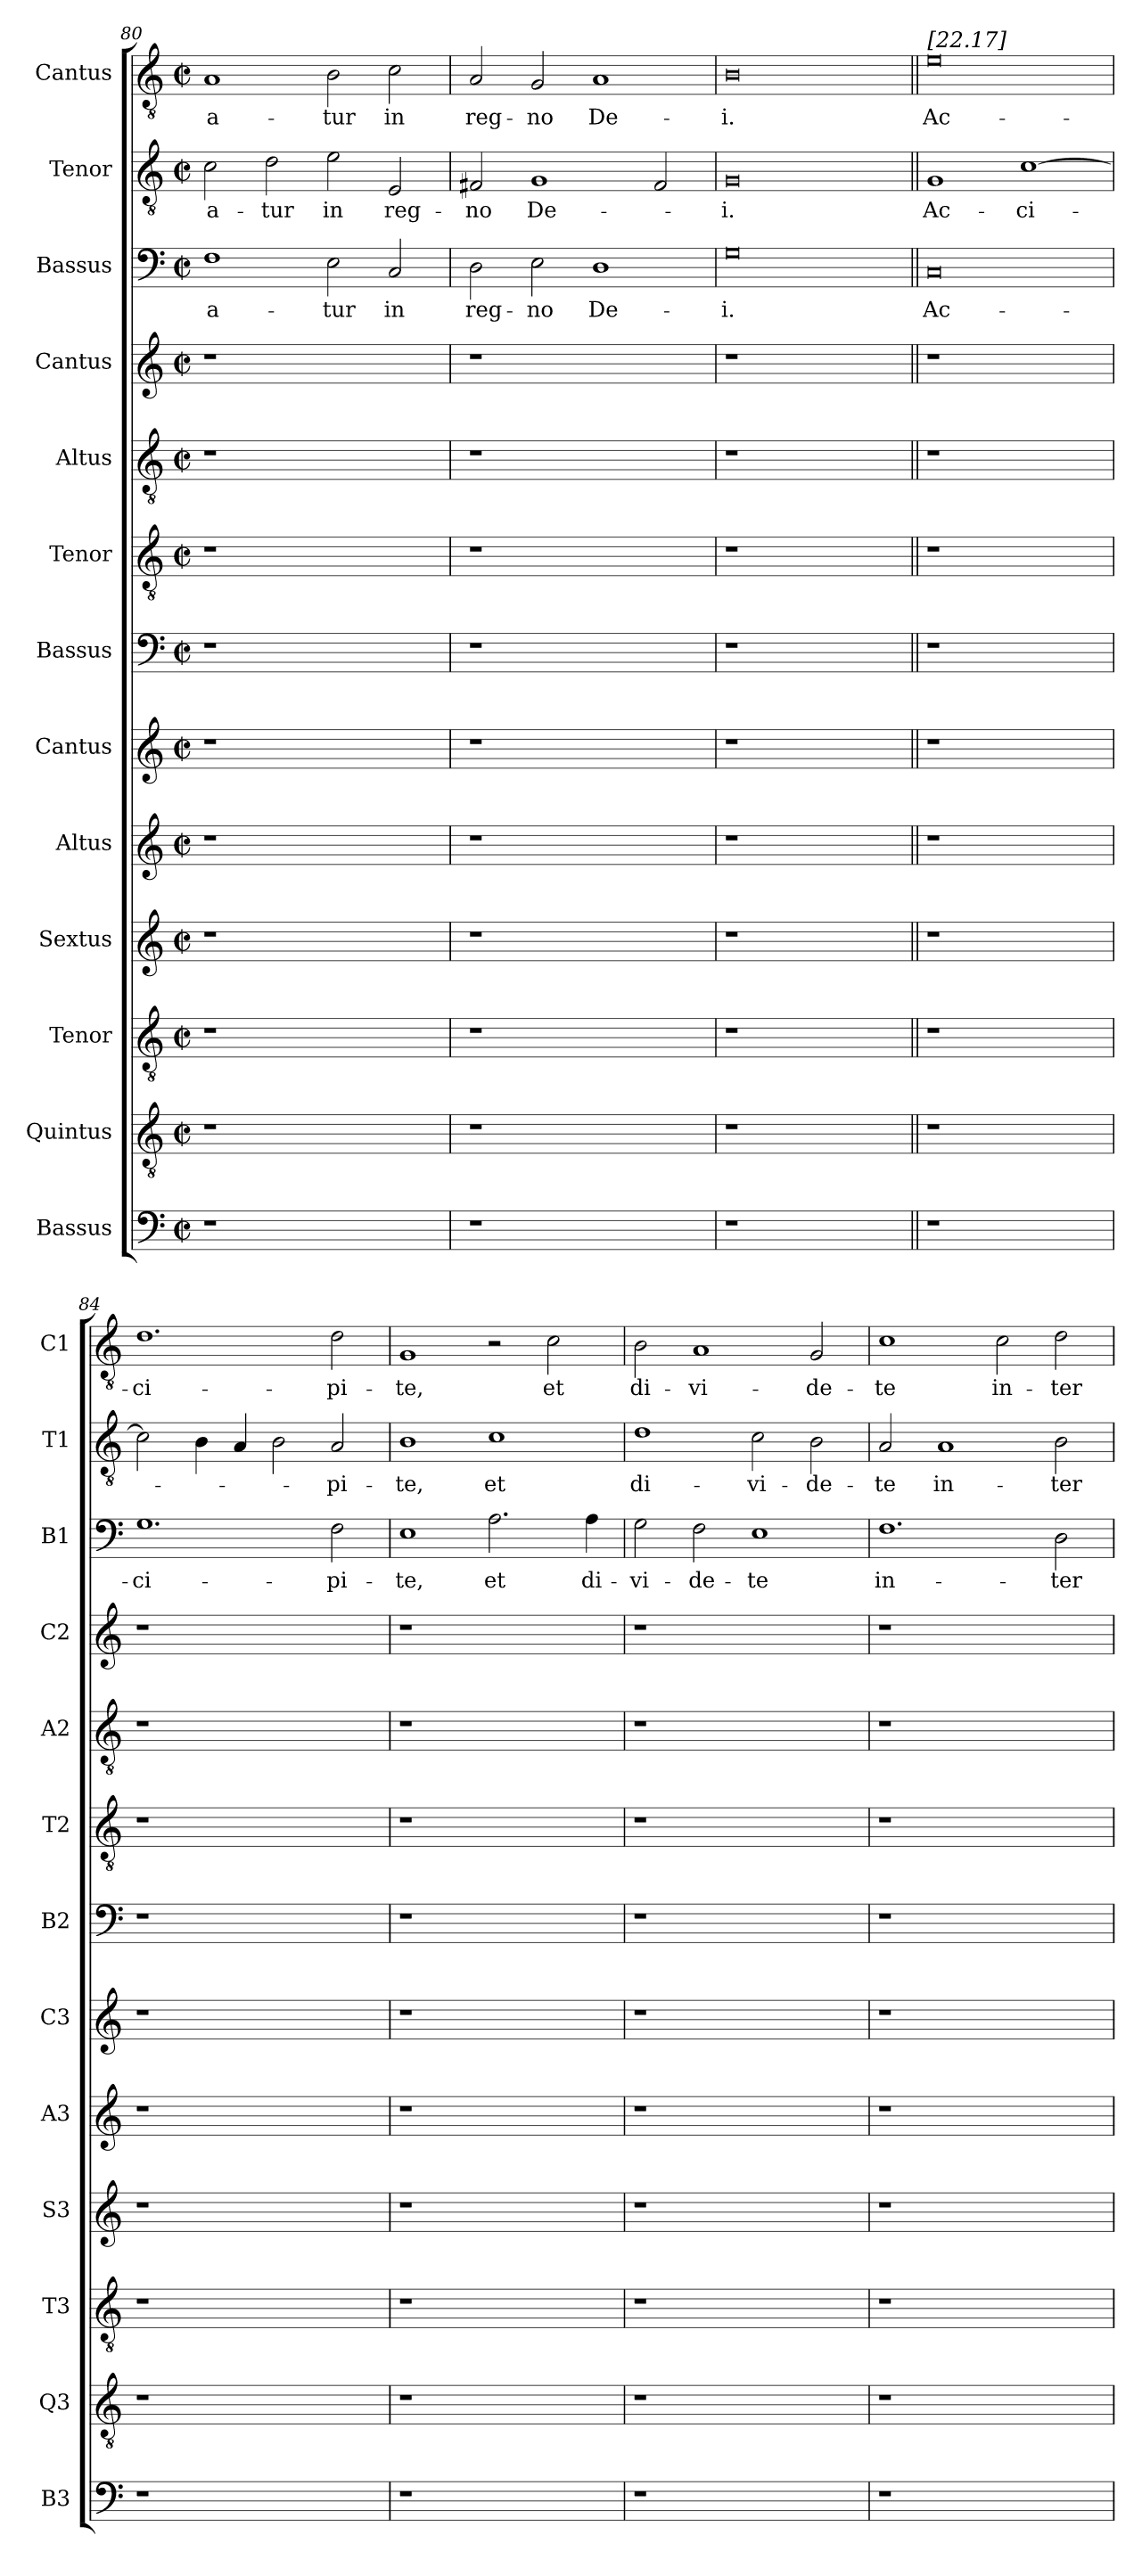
**kern	**kern	**kern	**kern	**kern	**kern	**kern	**kern	**kern	**kern	**kern	**text	**kern	**text	**kern	**text
*part13	*part12	*part11	*part10	*part9	*part8	*part7	*part6	*part5	*part4	*part3	*part3	*part2	*part2	*part1	*part1
*staff13	*staff12	*staff11	*staff10	*staff9	*staff8	*staff7	*staff6	*staff5	*staff4	*staff3	*staff3	*staff2	*staff2	*staff1	*staff1
*I"Bassus	*I"Quintus	*I"Tenor	*I"Sextus	*I"Altus	*I"Cantus	*I"Bassus	*I"Tenor	*I"Altus	*I"Cantus	*I"Bassus	*	*I"Tenor	*	*I"Cantus	*
*I'B3	*I'Q3	*I'T3	*I'S3	*I'A3	*I'C3	*I'B2	*I'T2	*I'A2	*I'C2	*I'B1	*	*I'T1	*	*I'C1	*
*clefF4	*clefGv2	*clefGv2	*clefG2	*clefG2	*clefG2	*clefF4	*clefGv2	*clefGv2	*clefG2	*clefF4	*	*clefGv2	*	*clefGv2	*
*k[]	*k[]	*k[]	*k[]	*k[]	*k[]	*k[]	*k[]	*k[]	*k[]	*k[]	*	*k[]	*	*k[]	*
*C:	*C:	*C:	*C:	*C:	*C:	*C:	*C:	*C:	*C:	*C:	*	*C:	*	*C:	*
*M2/2	*M2/2	*M2/2	*M2/2	*M2/2	*M2/2	*M2/2	*M2/2	*M2/2	*M2/2	*M2/2	*	*M2/2	*	*M2/2	*
*met(c|)	*met(c|)	*met(c|)	*met(c|)	*met(c|)	*met(c|)	*met(c|)	*met(c|)	*met(c|)	*met(c|)	*met(c|)	*	*met(c|)	*	*met(c|)	*
=80	=80	=80	=80	=80	=80	=80	=80	=80	=80	=80	=80	=80	=80	=80	=80
!	!	!	!	!	!	!	!	!	!	!	!LO:LY:b	!	!	!	!
!	!	!	!	!	!	!	!	!	!	!	!	!	!LO:LY:b	!	!
!	!	!	!	!	!	!	!	!	!	!	!	!	!	!	!LO:LY:b
1r	1r	1r	1r	1r	1r	1r	1r	1r	1r	1F	-a-	2c\	-a-	1A	-a-
!	!	!	!	!	!	!	!	!	!	!	!	!	!LO:LY:b	!	!
.	.	.	.	.	.	.	.	.	.	.	.	2d\	-tur	.	.
!	!	!	!	!	!	!	!	!	!	!	!LO:LY:b	!	!	!	!
!	!	!	!	!	!	!	!	!	!	!	!	!	!LO:LY:b	!	!
!	!	!	!	!	!	!	!	!	!	!	!	!	!	!	!LO:LY:b
1ryy	1ryy	1ryy	1ryy	1ryy	1ryy	1ryy	1ryy	1ryy	1ryy	2E\	-tur	2e\	in	2B\	-tur
!	!	!	!	!	!	!	!	!	!	!	!LO:LY:b	!	!	!	!
!	!	!	!	!	!	!	!	!	!	!	!	!	!LO:LY:b	!	!
!	!	!	!	!	!	!	!	!	!	!	!	!	!	!	!LO:LY:b
.	.	.	.	.	.	.	.	.	.	2C/	in	2E/	reg-	2c\	in
=81	=81	=81	=81	=81	=81	=81	=81	=81	=81	=81	=81	=81	=81	=81	=81
!	!	!	!	!	!	!	!	!	!	!	!LO:LY:b	!	!	!	!
!	!	!	!	!	!	!	!	!	!	!	!	!	!LO:LY:b	!	!
!	!	!	!	!	!	!	!	!	!	!	!	!	!	!	!LO:LY:b
1r	1r	1r	1r	1r	1r	1r	1r	1r	1r	2D\	reg-	2F#X/	-no	2A/	reg-
!	!	!	!	!	!	!	!	!	!	!	!LO:LY:b	!	!	!	!
!	!	!	!	!	!	!	!	!	!	!	!	!	!LO:LY:b	!	!
!	!	!	!	!	!	!	!	!	!	!	!	!	!	!	!LO:LY:b
.	.	.	.	.	.	.	.	.	.	2E\	-no	1G	De-	2G/	-no
!	!	!	!	!	!	!	!	!	!	!	!LO:LY:b	!	!	!	!
!	!	!	!	!	!	!	!	!	!	!	!	!	!	!	!LO:LY:b
1ryy	1ryy	1ryy	1ryy	1ryy	1ryy	1ryy	1ryy	1ryy	1ryy	1D	De-	.	.	1A	De-
.	.	.	.	.	.	.	.	.	.	.	.	2F#/	.	.	.
=82	=82	=82	=82	=82	=82	=82	=82	=82	=82	=82	=82	=82	=82	=82	=82
!	!	!	!	!	!	!	!	!	!	!	!LO:LY:b	!	!	!	!
!	!	!	!	!	!	!	!	!	!	!	!	!	!LO:LY:b	!	!
!	!	!	!	!	!	!	!	!	!	!	!	!	!	!	!LO:LY:b
1r	1r	1r	1r	1r	1r	1r	1r	1r	1r	0G	-i.	0G	-i.	0B	-i.
1ryy	1ryy	1ryy	1ryy	1ryy	1ryy	1ryy	1ryy	1ryy	1ryy	.	.	.	.	.	.
!!LO:LB:g=z
=83||	=83||	=83||	=83||	=83||	=83||	=83||	=83||	=83||	=83||	=83||	=83||	=83||	=83||	=83||	=83||
!	!	!	!	!	!	!	!	!	!	!	!LO:LY:b	!	!	!	!
!	!	!	!	!	!	!	!	!	!	!	!	!	!LO:LY:b	!	!
!	!	!	!	!	!	!	!	!	!	!	!	!	!	!LO:TX:a:t=[22.17]	!
!	!	!	!	!	!	!	!	!	!	!	!	!	!	!	!LO:LY:b
1r	1r	1r	1r	1r	1r	1r	1r	1r	1r	0C	Ac-	1G	Ac-	0e	Ac-
!	!	!	!	!	!	!	!	!	!	!	!	!	!LO:LY:b	!	!
1ryy	1ryy	1ryy	1ryy	1ryy	1ryy	1ryy	1ryy	1ryy	1ryy	.	.	[1c	-ci-	.	.
=84	=84	=84	=84	=84	=84	=84	=84	=84	=84	=84	=84	=84	=84	=84	=84
!	!	!	!	!	!	!	!	!	!	!	!LO:LY:b	!	!	!	!
!	!	!	!	!	!	!	!	!	!	!	!	!	!	!	!LO:LY:b
1r	1r	1r	1r	1r	1r	1r	1r	1r	1r	1.G	-ci-	2c\]	.	1.d	-ci-
.	.	.	.	.	.	.	.	.	.	.	.	4B\	.	.	.
.	.	.	.	.	.	.	.	.	.	.	.	4A/	.	.	.
1ryy	1ryy	1ryy	1ryy	1ryy	1ryy	1ryy	1ryy	1ryy	1ryy	.	.	2B\	.	.	.
!	!	!	!	!	!	!	!	!	!	!	!LO:LY:b	!	!	!	!
!	!	!	!	!	!	!	!	!	!	!	!	!	!LO:LY:b	!	!
!	!	!	!	!	!	!	!	!	!	!	!	!	!	!	!LO:LY:b
.	.	.	.	.	.	.	.	.	.	2F\	-pi-	2A/	-pi-	2d\	-pi-
=85	=85	=85	=85	=85	=85	=85	=85	=85	=85	=85	=85	=85	=85	=85	=85
!	!	!	!	!	!	!	!	!	!	!	!LO:LY:b	!	!	!	!
!	!	!	!	!	!	!	!	!	!	!	!	!	!LO:LY:b	!	!
!	!	!	!	!	!	!	!	!	!	!	!	!	!	!	!LO:LY:b
1r	1r	1r	1r	1r	1r	1r	1r	1r	1r	1E	-te,	1B	-te,	1G	-te,
!	!	!	!	!	!	!	!	!	!	!	!LO:LY:b	!	!	!	!
!	!	!	!	!	!	!	!	!	!	!	!	!	!LO:LY:b	!	!
1ryy	1ryy	1ryy	1ryy	1ryy	1ryy	1ryy	1ryy	1ryy	1ryy	2.A\	et	1c	et	2r	.
!	!	!	!	!	!	!	!	!	!	!	!	!	!	!	!LO:LY:b
.	.	.	.	.	.	.	.	.	.	.	.	.	.	2c\	et
!	!	!	!	!	!	!	!	!	!	!	!LO:LY:b	!	!	!	!
.	.	.	.	.	.	.	.	.	.	4A\	di-	.	.	.	.
=86	=86	=86	=86	=86	=86	=86	=86	=86	=86	=86	=86	=86	=86	=86	=86
!	!	!	!	!	!	!	!	!	!	!	!LO:LY:b	!	!	!	!
!	!	!	!	!	!	!	!	!	!	!	!	!	!LO:LY:b	!	!
!	!	!	!	!	!	!	!	!	!	!	!	!	!	!	!LO:LY:b
1r	1r	1r	1r	1r	1r	1r	1r	1r	1r	2G\	-vi-	1d	di-	2B\	di-
!	!	!	!	!	!	!	!	!	!	!	!LO:LY:b	!	!	!	!
!	!	!	!	!	!	!	!	!	!	!	!	!	!	!	!LO:LY:b
.	.	.	.	.	.	.	.	.	.	2F\	-de-	.	.	1A	-vi-
!	!	!	!	!	!	!	!	!	!	!	!LO:LY:b	!	!	!	!
!	!	!	!	!	!	!	!	!	!	!	!	!	!LO:LY:b	!	!
1ryy	1ryy	1ryy	1ryy	1ryy	1ryy	1ryy	1ryy	1ryy	1ryy	1E	-te	2c\	-vi-	.	.
!	!	!	!	!	!	!	!	!	!	!	!	!	!LO:LY:b	!	!
!	!	!	!	!	!	!	!	!	!	!	!	!	!	!	!LO:LY:b
.	.	.	.	.	.	.	.	.	.	.	.	2B\	-de-	2G/	-de-
=87	=87	=87	=87	=87	=87	=87	=87	=87	=87	=87	=87	=87	=87	=87	=87
!	!	!	!	!	!	!	!	!	!	!	!LO:LY:b	!	!	!	!
!	!	!	!	!	!	!	!	!	!	!	!	!	!LO:LY:b	!	!
!	!	!	!	!	!	!	!	!	!	!	!	!	!	!	!LO:LY:b
1r	1r	1r	1r	1r	1r	1r	1r	1r	1r	1.F	in-	2A/	-te	1c	-te
!	!	!	!	!	!	!	!	!	!	!	!	!	!LO:LY:b	!	!
.	.	.	.	.	.	.	.	.	.	.	.	1A	in-	.	.
!	!	!	!	!	!	!	!	!	!	!	!	!	!	!	!LO:LY:b
1ryy	1ryy	1ryy	1ryy	1ryy	1ryy	1ryy	1ryy	1ryy	1ryy	.	.	.	.	2c\	in-
!	!	!	!	!	!	!	!	!	!	!	!LO:LY:b	!	!	!	!
!	!	!	!	!	!	!	!	!	!	!	!	!	!LO:LY:b	!	!
!	!	!	!	!	!	!	!	!	!	!	!	!	!	!	!LO:LY:b
.	.	.	.	.	.	.	.	.	.	2D\	-ter	2B\	-ter	2d\	-ter
=	=	=	=	=	=	=	=	=	=	=	=	=	=	=	=
*-	*-	*-	*-	*-	*-	*-	*-	*-	*-	*-	*-	*-	*-	*-	*-
